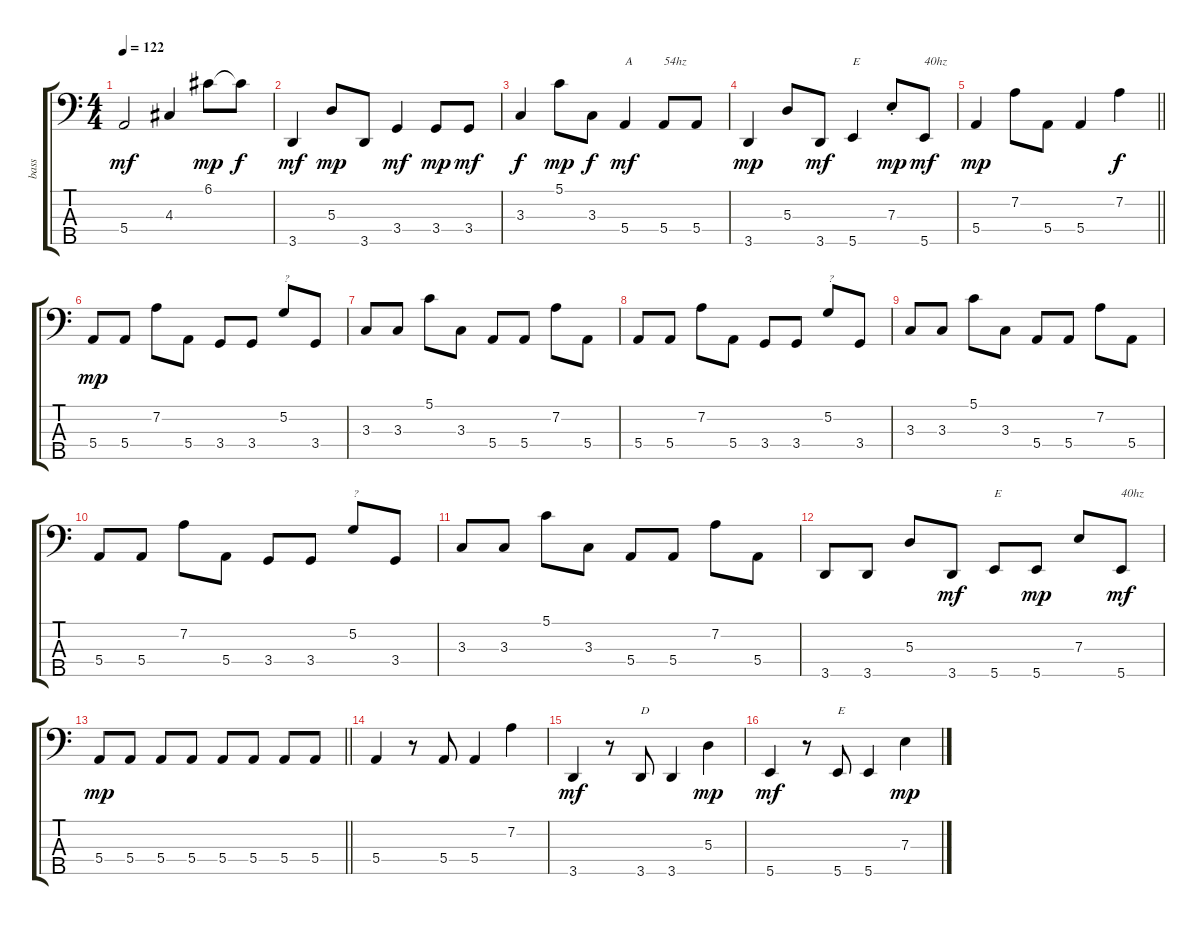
\track ("bass" "bass") {instrument electricbasspick}
\staff {score tabs}
\tuning (G2 D2 A1 E1 B0) {hide}
\ts (4 4)
\tempo 122
\clef f4
\ks c
5.4.2{dy mf} 4.3.4 6.1.8{dy mp} 6.1{t}.8{dy f} |
3.5.4{dy mf} 5.3.8{dy mp} 3.5.8 3.4.4{dy mf} 3.4.8{dy mp} 3.4.8{dy mf} |
3.3.4{txt "" dy f} 5.1.8{dy mp} 3.3.8{dy f} 5.4.4{txt "A" dy mf} 5.4.8{txt "54hz"} 5.4.8 |
3.5.4{dy mp} 5.3.8 3.5.8{dy mf} 5.5.4{txt "E"} 7.3{st}.8{dy mp} 5.5.8{txt "40hz" dy mf} |
\barLineRight lightlight
5.4.4{dy mp} 7.2.8 5.4.8 5.4.4 7.2.4{dy f} |
5.4.8{dy mp} 5.4.8 7.2.8 5.4.8 3.4.8 3.4.8 5.2.8{txt "?"} 3.4.8 |
3.3.8 3.3.8 5.1.8 3.3.8 5.4.8 5.4.8 7.2.8 5.4.8 |
5.4.8 5.4.8 7.2.8 5.4.8 3.4.8 3.4.8 5.2.8{txt "?"} 3.4.8 |
3.3.8 3.3.8 5.1.8 3.3.8 5.4.8 5.4.8 7.2.8 5.4.8 |
5.4.8 5.4.8 7.2.8 5.4.8 3.4.8 3.4.8 5.2.8{txt "?"} 3.4.8 |
3.3.8 3.3.8 5.1.8 3.3.8 5.4.8 5.4.8 7.2.8 5.4.8 |
3.5.8 3.5.8 5.3.8 3.5.8{dy mf} 5.5.8{txt "E"} 5.5.8{dy mp} 7.3.8 5.5.8{txt "40hz" dy mf} |
\barLineRight lightlight
5.4.8{dy mp} 5.4.8 5.4.8 5.4.8 5.4.8 5.4.8 5.4.8 5.4.8 |
5.4.4 r.8 5.4.8 5.4.4 7.2.4 |
3.5.4{dy mf} r.8 3.5.8{txt "D"} 3.5.4 5.3.4{dy mp} |
5.5.4{dy mf} r.8 5.5.8{txt "E"} 5.5.4 7.3.4{dy mp}
